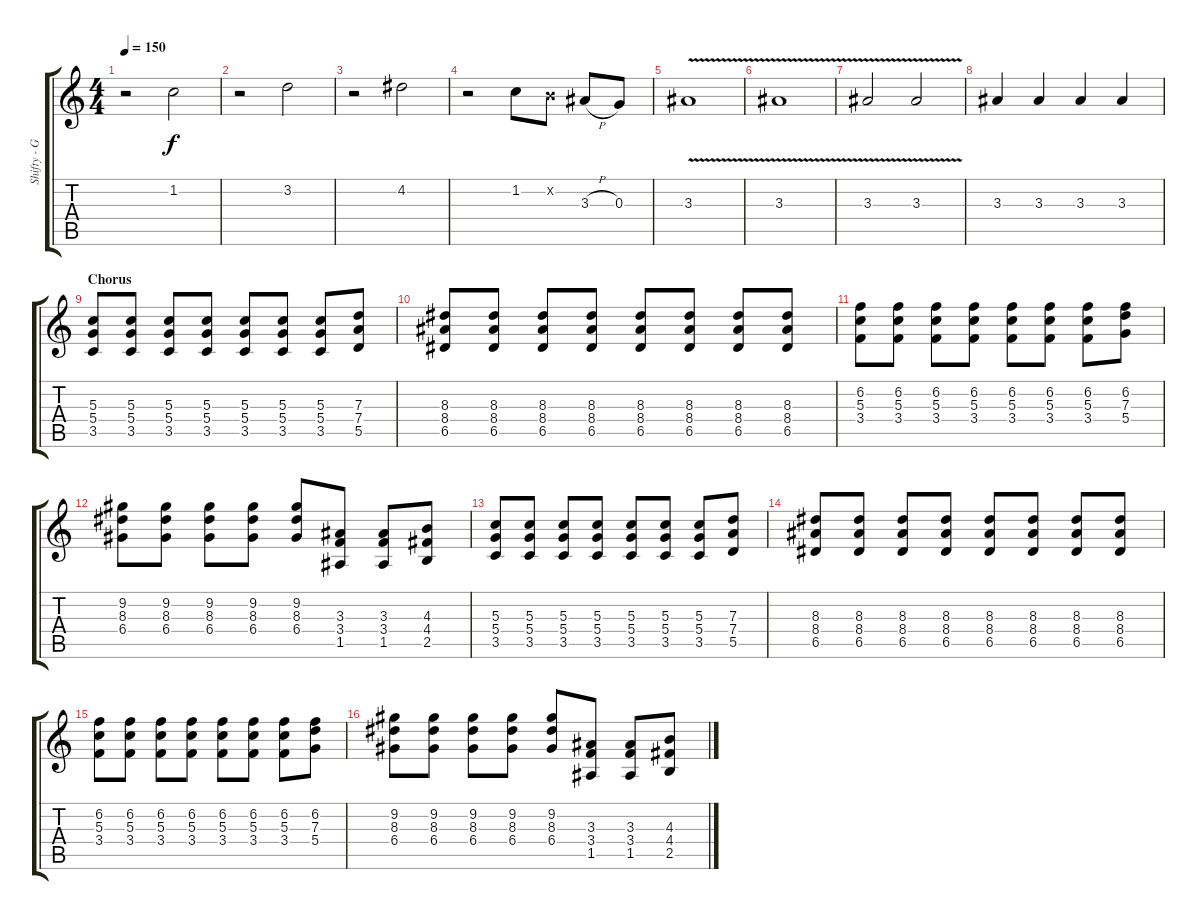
\track ("Shifty - Guitar" "Shifty - G") {instrument overdrivenguitar}
\staff {score tabs}
\tuning (E4 B3 G3 D3 A2 E2) {hide}
\ts (4 4)
\tempo 150
\clef g2
\ks c
r.2{dy f} 1.2.2 |
r.2 3.2.2 |
r.2 4.2.2 |
r.2 1.2.8 0.2{x}.8 3.3{h}.8 0.3.8 |
3.3{v}.1 |
3.3{v}.1 |
3.3{v}.2 3.3{v}.2 |
3.3.4 3.3.4 3.3.4 3.3.4 |
\section ("" "Chorus")
(5.3 5.4 3.5).8 (5.3 5.4 3.5).8 (5.3 5.4 3.5).8 (5.3 5.4 3.5).8 (5.3 5.4 3.5).8 (5.3 5.4 3.5).8 (5.3 5.4 3.5).8 (7.3 7.4 5.5).8 |
(8.3 8.4 6.5).8 (8.3 8.4 6.5).8 (8.3 8.4 6.5).8 (8.3 8.4 6.5).8 (8.3 8.4 6.5).8 (8.3 8.4 6.5).8 (8.3 8.4 6.5).8 (8.3 8.4 6.5).8 |
(6.2 5.3 3.4).8 (6.2 5.3 3.4).8 (6.2 5.3 3.4).8 (6.2 5.3 3.4).8 (6.2 5.3 3.4).8 (6.2 5.3 3.4).8 (6.2 5.3 3.4).8 (6.2 7.3 5.4).8 |
(9.2 8.3 6.4).8 (9.2 8.3 6.4).8 (9.2 8.3 6.4).8 (9.2 8.3 6.4).8 (9.2 8.3 6.4).8 (3.3 3.4 1.5).8 (3.3 3.4 1.5).8 (4.3 4.4 2.5).8 |
(5.3 5.4 3.5).8 (5.3 5.4 3.5).8 (5.3 5.4 3.5).8 (5.3 5.4 3.5).8 (5.3 5.4 3.5).8 (5.3 5.4 3.5).8 (5.3 5.4 3.5).8 (7.3 7.4 5.5).8 |
(8.3 8.4 6.5).8 (8.3 8.4 6.5).8 (8.3 8.4 6.5).8 (8.3 8.4 6.5).8 (8.3 8.4 6.5).8 (8.3 8.4 6.5).8 (8.3 8.4 6.5).8 (8.3 8.4 6.5).8 |
(6.2 5.3 3.4).8 (6.2 5.3 3.4).8 (6.2 5.3 3.4).8 (6.2 5.3 3.4).8 (6.2 5.3 3.4).8 (6.2 5.3 3.4).8 (6.2 5.3 3.4).8 (6.2 7.3 5.4).8 |
(9.2 8.3 6.4).8 (9.2 8.3 6.4).8 (9.2 8.3 6.4).8 (9.2 8.3 6.4).8 (9.2 8.3 6.4).8 (3.3 3.4 1.5).8 (3.3 3.4 1.5).8 (4.3 4.4 2.5).8
